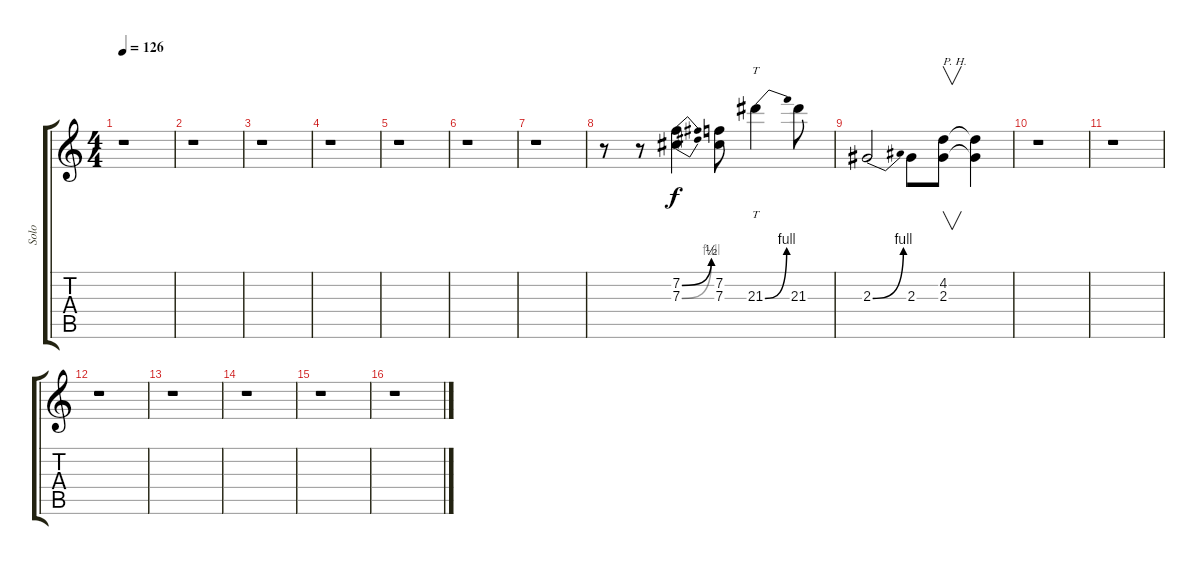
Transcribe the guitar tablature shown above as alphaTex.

\track ("Solo" "Solo") {instrument overdrivenguitar}
\staff {score tabs}
\tuning (Eb4 Bb3 Gb3 Db3 Ab2 Eb2) {hide}
\ts (4 4)
\tempo 126
\clef g2
\ks c
r.1{dy f} |
r.1 |
r.1 |
r.1 |
r.1 |
r.1 |
r.1 |
r.8 r.8 (7.2{be (bend 0 0 60 2)} 7.3{be (bend 0 0 60 4)}).4 (7.2 7.3).8 21.3{be (bend 0 0 60 4)}.4{tt} 21.3.8 |
2.3{be (bend 0 0 60 4)}.2 2.3.8 (4.2 2.3).8{v txt "P. H."} (4.2{t} 2.3{t}).4 |
r.1 |
r.1 |
r.1 |
r.1 |
r.1 |
r.1 |
r.1
